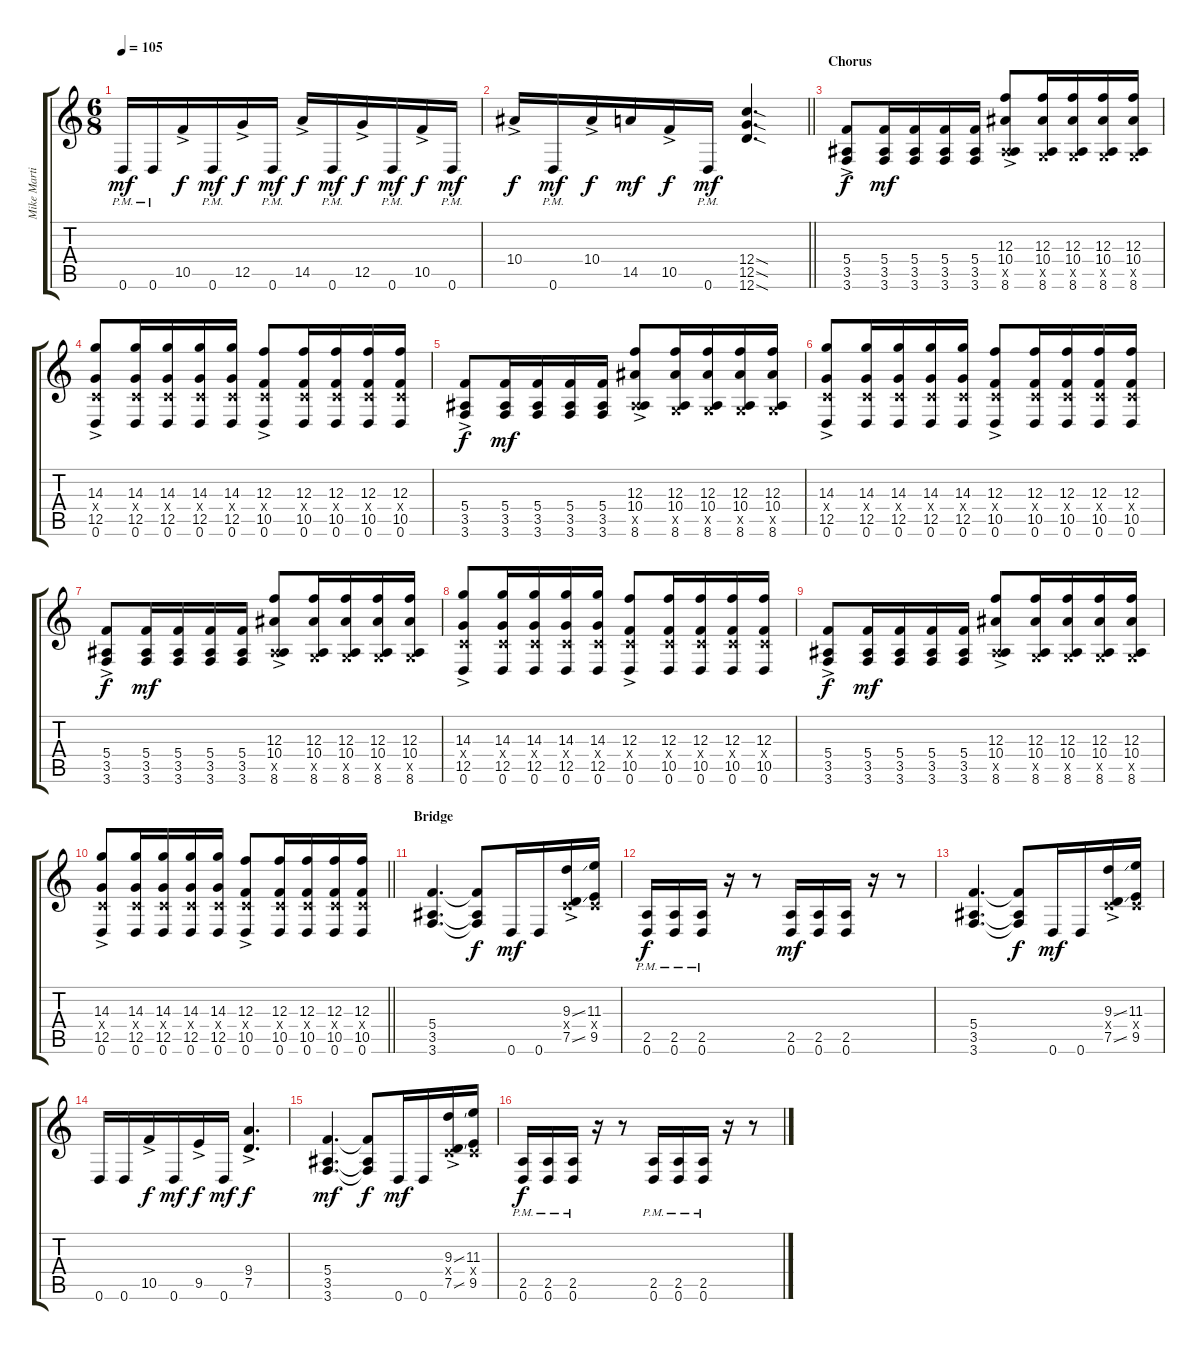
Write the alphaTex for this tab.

\track ("Mike Martin" "Mike Marti") {instrument distortionguitar}
\staff {score tabs}
\tuning (D4 A3 F3 C3 G2 D2) {hide}
\ts (6 8)
\tempo 105
\clef g2
\ks c
0.6{pm}.16{dy mf} 0.6{pm}.16 10.5{ac}.16{dy f} 0.6{pm}.16{dy mf} 12.5{ac}.16{dy f} 0.6{pm}.16{dy mf} 14.5{ac}.16{dy f} 0.6{pm}.16{dy mf} 12.5{ac}.16{dy f} 0.6{pm}.16{dy mf} 10.5{ac}.16{dy f} 0.6{pm}.16{dy mf} |
\barLineRight lightlight
10.4{ac}.16{dy f} 0.6{pm}.16{dy mf} 10.4{ac}.16{dy f} 14.5.16{dy mf} 10.5{ac}.16{dy f} 0.6{pm}.16{dy mf} (12.4{sod} 12.5{sod} 12.6{sod}).4{d} |
\section ("" "Chorus")
(5.4{ac} 3.5{ac} 3.6{ac}).8{dy f} (5.4 3.5 3.6).16{dy mf} (5.4 3.5 3.6).16 (5.4 3.5 3.6).16 (5.4 3.5 3.6).16 (12.3{ac} 10.4{ac} 3.5{x} 8.6{ac}).8 (12.3 10.4 0.5{x} 8.6).16 (12.3 10.4 0.5{x} 8.6).16 (12.3 10.4 0.5{x} 8.6).16 (12.3 10.4 0.5{x} 8.6).16 |
(14.3{ac} 0.4{x} 12.5{ac} 0.6{ac}).8 (14.3 0.4{x} 12.5 0.6).16 (14.3 0.4{x} 12.5 0.6).16 (14.3 0.4{x} 12.5 0.6).16 (14.3 0.4{x} 12.5 0.6).16 (12.3{ac} 0.4{x} 10.5{ac} 0.6{ac}).8 (12.3 0.4{x} 10.5 0.6).16 (12.3 0.4{x} 10.5 0.6).16 (12.3 0.4{x} 10.5 0.6).16 (12.3 0.4{x} 10.5 0.6).16 |
(5.4{ac} 3.5{ac} 3.6{ac}).8{dy f} (5.4 3.5 3.6).16{dy mf} (5.4 3.5 3.6).16 (5.4 3.5 3.6).16 (5.4 3.5 3.6).16 (12.3{ac} 10.4{ac} 3.5{x} 8.6{ac}).8 (12.3 10.4 0.5{x} 8.6).16 (12.3 10.4 0.5{x} 8.6).16 (12.3 10.4 0.5{x} 8.6).16 (12.3 10.4 0.5{x} 8.6).16 |
(14.3{ac} 0.4{x} 12.5{ac} 0.6{ac}).8 (14.3 0.4{x} 12.5 0.6).16 (14.3 0.4{x} 12.5 0.6).16 (14.3 0.4{x} 12.5 0.6).16 (14.3 0.4{x} 12.5 0.6).16 (12.3{ac} 0.4{x} 10.5{ac} 0.6{ac}).8 (12.3 0.4{x} 10.5 0.6).16 (12.3 0.4{x} 10.5 0.6).16 (12.3 0.4{x} 10.5 0.6).16 (12.3 0.4{x} 10.5 0.6).16 |
(5.4{ac} 3.5{ac} 3.6{ac}).8{dy f} (5.4 3.5 3.6).16{dy mf} (5.4 3.5 3.6).16 (5.4 3.5 3.6).16 (5.4 3.5 3.6).16 (12.3{ac} 10.4{ac} 3.5{x} 8.6{ac}).8 (12.3 10.4 0.5{x} 8.6).16 (12.3 10.4 0.5{x} 8.6).16 (12.3 10.4 0.5{x} 8.6).16 (12.3 10.4 0.5{x} 8.6).16 |
(14.3{ac} 0.4{x} 12.5{ac} 0.6{ac}).8 (14.3 0.4{x} 12.5 0.6).16 (14.3 0.4{x} 12.5 0.6).16 (14.3 0.4{x} 12.5 0.6).16 (14.3 0.4{x} 12.5 0.6).16 (12.3{ac} 0.4{x} 10.5{ac} 0.6{ac}).8 (12.3 0.4{x} 10.5 0.6).16 (12.3 0.4{x} 10.5 0.6).16 (12.3 0.4{x} 10.5 0.6).16 (12.3 0.4{x} 10.5 0.6).16 |
(5.4{ac} 3.5{ac} 3.6{ac}).8{dy f} (5.4 3.5 3.6).16{dy mf} (5.4 3.5 3.6).16 (5.4 3.5 3.6).16 (5.4 3.5 3.6).16 (12.3{ac} 10.4{ac} 3.5{x} 8.6{ac}).8 (12.3 10.4 0.5{x} 8.6).16 (12.3 10.4 0.5{x} 8.6).16 (12.3 10.4 0.5{x} 8.6).16 (12.3 10.4 0.5{x} 8.6).16 |
\barLineRight lightlight
(14.3{ac} 0.4{x} 12.5{ac} 0.6{ac}).8 (14.3 0.4{x} 12.5 0.6).16 (14.3 0.4{x} 12.5 0.6).16 (14.3 0.4{x} 12.5 0.6).16 (14.3 0.4{x} 12.5 0.6).16 (12.3{ac} 0.4{x} 10.5{ac} 0.6{ac}).8 (12.3 0.4{x} 10.5 0.6).16 (12.3 0.4{x} 10.5 0.6).16 (12.3 0.4{x} 10.5 0.6).16 (12.3 0.4{x} 10.5 0.6).16 |
\section ("" "Bridge")
(5.4 3.5 3.6).4{d} (5.4{t} 3.5{t} 3.6{t}).8{dy f} 0.6.16{dy mf} 0.6.16 (9.3{ss ac} 0.4{x} 7.5{ss ac}).16 (11.3 0.4{x} 9.5).16 |
(2.5{pm} 0.6{pm}).16{dy f} (2.5{pm} 0.6{pm}).16 (2.5{pm} 0.6{pm}).16 r.16 r.8 (2.5 0.6).16{dy mf} (2.5 0.6).16 (2.5 0.6).16 r.16 r.8 |
(5.4 3.5 3.6).4{d} (5.4{t} 3.5{t} 3.6{t}).8{dy f} 0.6.16{dy mf} 0.6.16 (9.3{ss ac} 0.4{x} 7.5{ss ac}).16 (11.3 0.4{x} 9.5).16 |
0.6.16 0.6.16 10.5{ac}.16{dy f} 0.6.16{dy mf} 9.5{ac}.16{dy f} 0.6.16{dy mf} (9.4{ac} 7.5{ac}).4{d dy f} |
(5.4 3.5 3.6).4{d dy mf} (5.4{t} 3.5{t} 3.6{t}).8{dy f} 0.6.16{dy mf} 0.6.16 (9.3{ss ac} 0.4{x} 7.5{ss ac}).16 (11.3 0.4{x} 9.5).16 |
(2.5{pm} 0.6{pm}).16{dy f} (2.5{pm} 0.6{pm}).16 (2.5{pm} 0.6{pm}).16 r.16 r.8 (2.5{pm} 0.6{pm}).16 (2.5{pm} 0.6{pm}).16 (2.5{pm} 0.6{pm}).16 r.16 r.8
